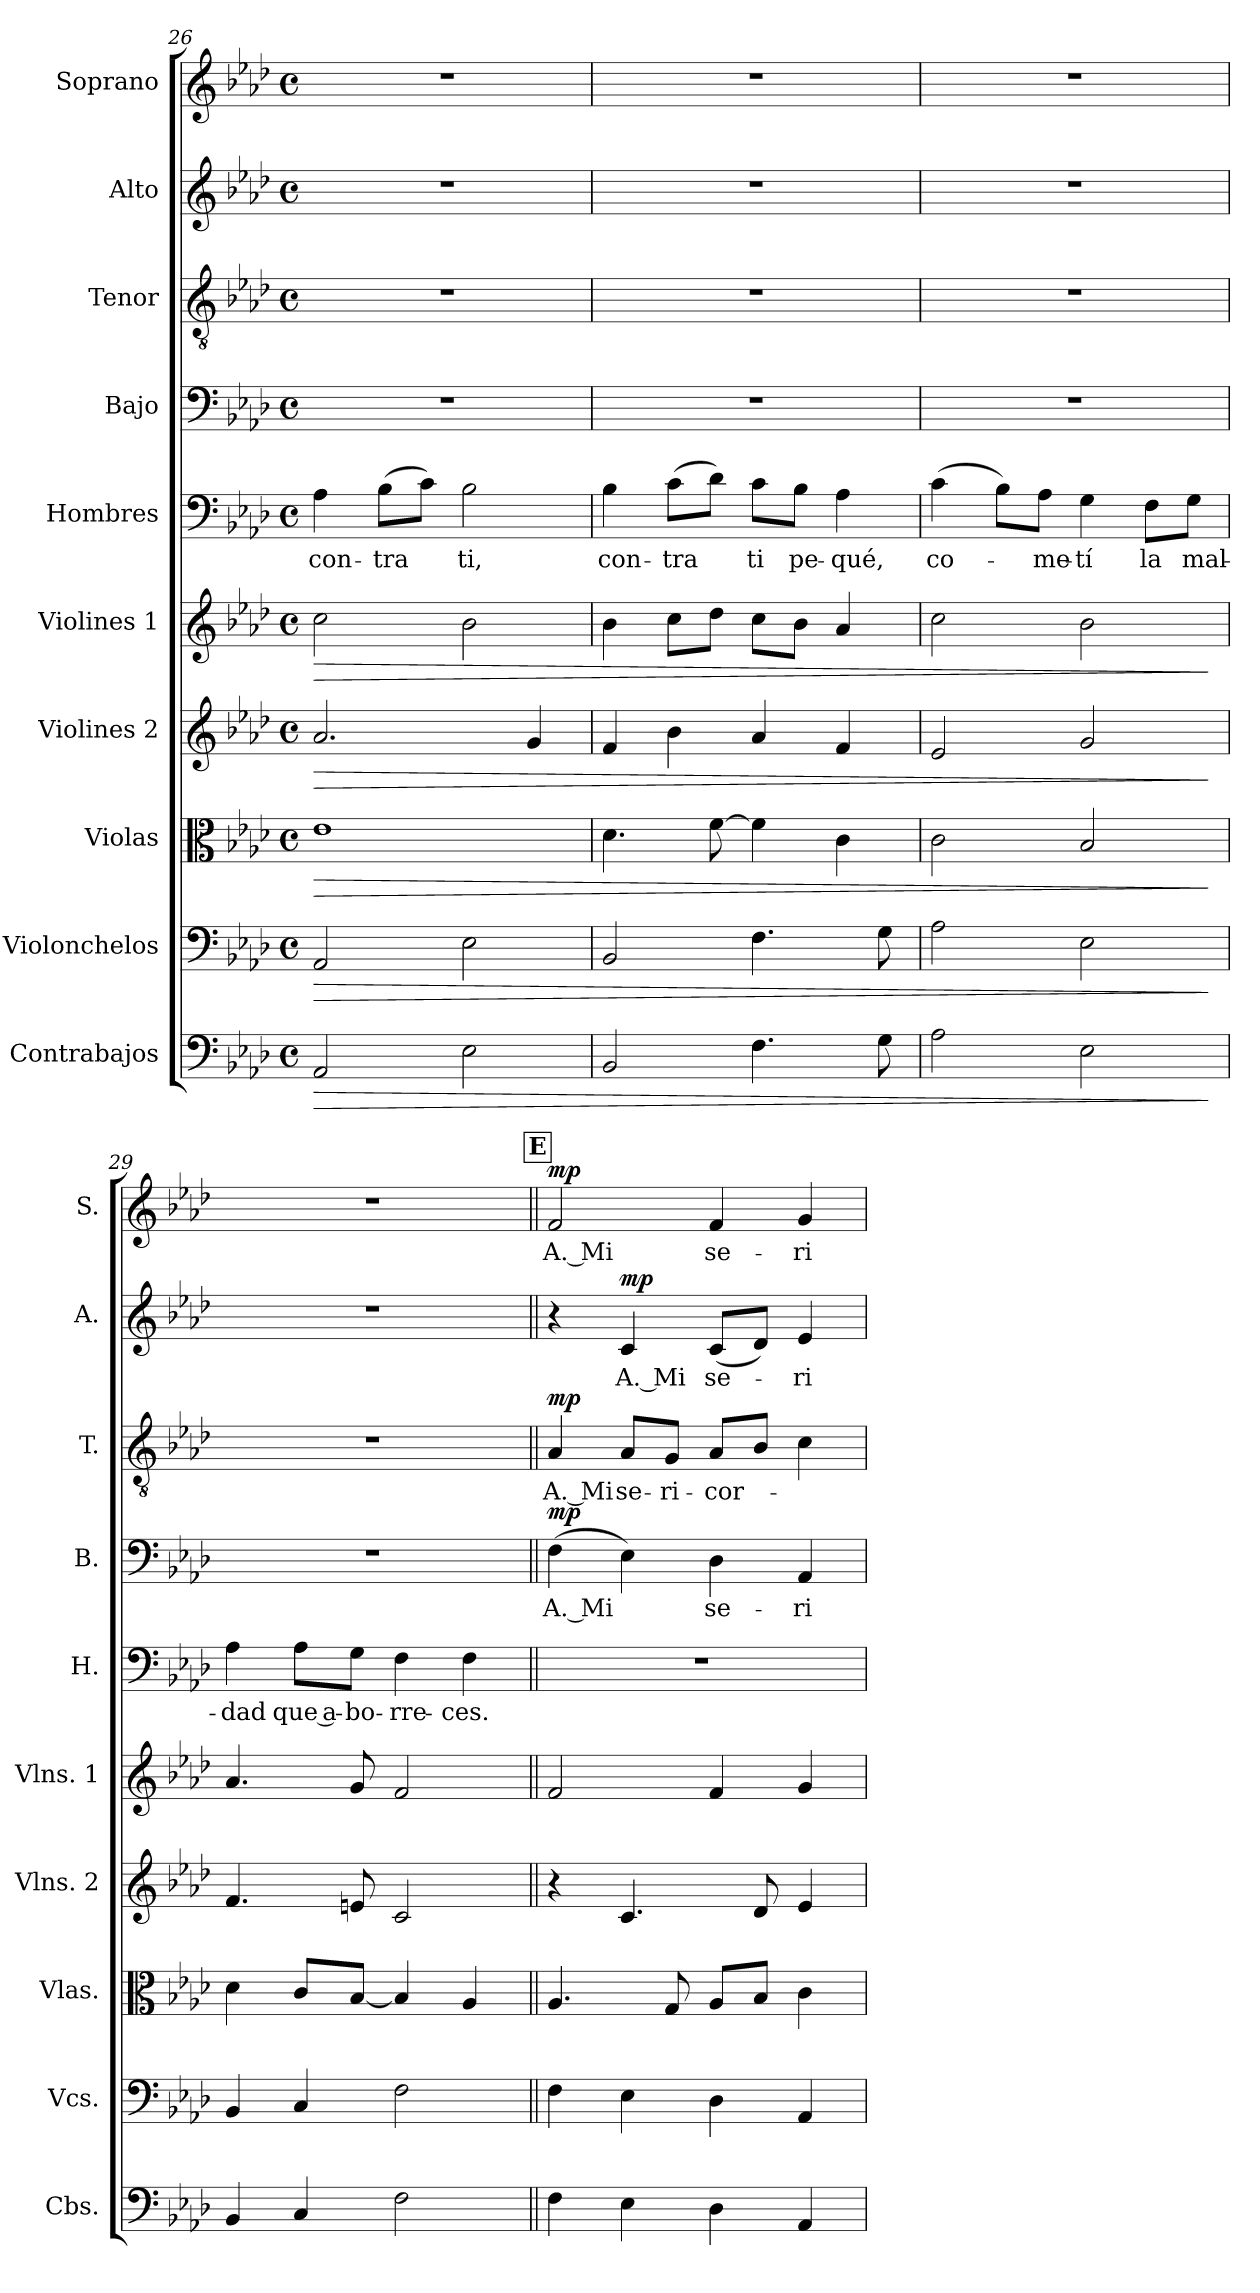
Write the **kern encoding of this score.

**kern	**dynam	**kern	**dynam	**kern	**dynam	**kern	**dynam	**kern	**dynam	**kern	**text	**kern	**text	**dynam	**kern	**text	**dynam	**kern	**text	**dynam	**kern	**text	**dynam
*part10	*part10	*part9	*part9	*part8	*part8	*part7	*part7	*part6	*part6	*part5	*part5	*part4	*part4	*part4	*part3	*part3	*part3	*part2	*part2	*part2	*part1	*part1	*part1
*staff10	*staff10	*staff9	*staff9	*staff8	*staff8	*staff7	*staff7	*staff6	*staff6	*staff5	*staff5	*staff4	*staff4	*staff4	*staff3	*staff3	*staff3	*staff2	*staff2	*staff2	*staff1	*staff1	*staff1
*I"Contrabajos	*	*I"Violonchelos	*	*I"Violas	*	*I"Violines 2	*	*I"Violines 1	*	*I"Hombres	*	*I"Bajo	*	*	*I"Tenor	*	*	*I"Alto	*	*	*I"Soprano	*	*
*I'Cbs.	*	*I'Vcs.	*	*I'Vlas.	*	*I'Vlns. 2	*	*I'Vlns. 1	*	*I'H.	*	*I'B.	*	*	*I'T.	*	*	*I'A.	*	*	*I'S.	*	*
*clefF4	*	*clefF4	*	*clefC3	*	*clefG2	*	*clefG2	*	*clefF4	*	*clefF4	*	*	*clefGv2	*	*	*clefG2	*	*	*clefG2	*	*
*ITrd7c12	*	*	*	*	*	*	*	*	*	*	*	*	*	*	*	*	*	*	*	*	*	*	*
*k[b-e-a-d-]	*	*k[b-e-a-d-]	*	*k[b-e-a-d-]	*	*k[b-e-a-d-]	*	*k[b-e-a-d-]	*	*k[b-e-a-d-]	*	*k[b-e-a-d-]	*	*	*k[b-e-a-d-]	*	*	*k[b-e-a-d-]	*	*	*k[b-e-a-d-]	*	*
*M4/4	*	*M4/4	*	*M4/4	*	*M4/4	*	*M4/4	*	*M4/4	*	*M4/4	*	*	*M4/4	*	*	*M4/4	*	*	*M4/4	*	*
*met(c)	*	*met(c)	*	*met(c)	*	*met(c)	*	*met(c)	*	*met(c)	*	*met(c)	*	*	*met(c)	*	*	*met(c)	*	*	*met(c)	*	*
=26	=26	=26	=26	=26	=26	=26	=26	=26	=26	=26	=26	=26	=26	=26	=26	=26	=26	=26	=26	=26	=26	=26	=26
!	!LO:HP:b	!	!LO:HP:b	!	!LO:HP:b	!	!LO:HP:b	!	!LO:HP:b	!	!	!	!	!	!	!	!	!	!	!	!	!	!
2AAA-/	>	2AA-/	>	1e-	>	2.a-/	>	2cc\	>	4A-\	con-	1r	.	.	1r	.	.	1r	.	.	1r	.	.
.	.	.	.	.	.	.	.	.	.	(8B-\L	-tra	.	.	.	.	.	.	.	.	.	.	.	.
.	.	.	.	.	.	.	.	.	.	8c\J)	.	.	.	.	.	.	.	.	.	.	.	.	.
2EE-\	.	2E-\	.	.	.	.	.	2b-\	.	2B-\	ti,	.	.	.	.	.	.	.	.	.	.	.	.
.	.	.	.	.	.	4g/	.	.	.	.	.	.	.	.	.	.	.	.	.	.	.	.	.
=27	=27	=27	=27	=27	=27	=27	=27	=27	=27	=27	=27	=27	=27	=27	=27	=27	=27	=27	=27	=27	=27	=27	=27
2BBB-/	.	2BB-/	.	4.d-\	.	4f/	.	4b-\	.	4B-\	con-	1r	.	.	1r	.	.	1r	.	.	1r	.	.
.	.	.	.	.	.	4b-\	.	8cc\L	.	(8c\L	-tra	.	.	.	.	.	.	.	.	.	.	.	.
.	.	.	.	[8f\	.	.	.	8dd-\J	.	8d-\J)	.	.	.	.	.	.	.	.	.	.	.	.	.
4.FF\	.	4.F\	.	4f\]	.	4a-/	.	8cc\L	.	8c\L	ti	.	.	.	.	.	.	.	.	.	.	.	.
.	.	.	.	.	.	.	.	8b-\J	.	8B-\J	pe-	.	.	.	.	.	.	.	.	.	.	.	.
.	.	.	.	4c\	.	4f/	.	4a-/	.	4A-\	-qué,	.	.	.	.	.	.	.	.	.	.	.	.
8GG\	.	8G\	.	.	.	.	.	.	.	.	.	.	.	.	.	.	.	.	.	.	.	.	.
=28	=28	=28	=28	=28	=28	=28	=28	=28	=28	=28	=28	=28	=28	=28	=28	=28	=28	=28	=28	=28	=28	=28	=28
2AA-\	.	2A-\	.	2c\	.	2e-/	.	2cc\	.	(4c\	co-	1r	.	.	1r	.	.	1r	.	.	1r	.	.
.	.	.	.	.	.	.	.	.	.	8B-\L)	.	.	.	.	.	.	.	.	.	.	.	.	.
.	.	.	.	.	.	.	.	.	.	8A-\J	-me-	.	.	.	.	.	.	.	.	.	.	.	.
2EE-\	.	2E-\	.	2B-/	.	2g/	.	2b-\	.	4G\	-tí	.	.	.	.	.	.	.	.	.	.	.	.
.	.	.	.	.	.	.	.	.	.	8F\L	la	.	.	.	.	.	.	.	.	.	.	.	.
.	.	.	.	.	.	.	.	.	.	8G\J	mal-	.	.	.	.	.	.	.	.	.	.	.	.
.	]	.	]	.	]	.	]	.	]	.	.	.	.	.	.	.	.	.	.	.	.	.	.
=29	=29	=29	=29	=29	=29	=29	=29	=29	=29	=29	=29	=29	=29	=29	=29	=29	=29	=29	=29	=29	=29	=29	=29
4BBB-/	.	4BB-/	.	4d-\	.	4.f/	.	4.a-/	.	4A-\	-dad	1r	.	.	1r	.	.	1r	.	.	1r	.	.
4CC/	.	4C/	.	8c/L	.	.	.	.	.	8A-\L	que a-	.	.	.	.	.	.	.	.	.	.	.	.
.	.	.	.	[8B-/J	.	8en/	.	8g/	.	8G\J	-bo-	.	.	.	.	.	.	.	.	.	.	.	.
2FF\	.	2F\	.	4B-/]	.	2c/	.	2f/	.	4F\	-rre-	.	.	.	.	.	.	.	.	.	.	.	.
.	.	.	.	4A-/	.	.	.	.	.	4F\	-ces.	.	.	.	.	.	.	.	.	.	.	.	.
!!LO:REH:place=s1:a:B:fs=14:t=E
=30||	=30||	=30||	=30||	=30||	=30||	=30||	=30||	=30||	=30||	=30||	=30||	=30||	=30||	=30||	=30||	=30||	=30||	=30||	=30||	=30||	=30||	=30||	=30||
!	!	!	!	!	!	!	!	!	!	!	!	!	!	!LO:DY:a	!	!	!LO:DY:a	!	!	!	!	!	!LO:DY:a
4FF\	.	4F\	.	4.A-/	.	4r	.	2f/	.	1r	.	(4F\	A. Mi	mp	4A-/	A. Mi	mp	4r	.	.	2f/	A. Mi	mp
!	!	!	!	!	!	!	!	!	!	!	!	!	!	!	!	!	!	!	!	!LO:DY:a	!	!	!
4EE-\	.	4E-\	.	.	.	4.c/	.	.	.	.	.	4E-\)	.	.	8A-/L	se-	.	4c/	A. Mi	mp	.	.	.
.	.	.	.	8G/	.	.	.	.	.	.	.	.	.	.	8G/J	-ri-	.	.	.	.	.	.	.
4DD-\	.	4D-\	.	8A-/L	.	.	.	4f/	.	.	.	4D-\	-se-	.	8A-/L	-cor-	.	(8c/L	-se-	.	4f/	-se-	.
.	.	.	.	8B-/J	.	8d-/	.	.	.	.	.	.	.	.	8B-/J	.	.	8d-/J)	.	.	.	.	.
4AAA-/	.	4AA-/	.	4c\	.	4e-/	.	4g/	.	.	.	4AA-/	-ri-	.	4c\	.	.	4e-/	-ri-	.	4g/	-ri-	.
=	=	=	=	=	=	=	=	=	=	=	=	=	=	=	=	=	=	=	=	=	=	=	=
*-	*-	*-	*-	*-	*-	*-	*-	*-	*-	*-	*-	*-	*-	*-	*-	*-	*-	*-	*-	*-	*-	*-	*-
